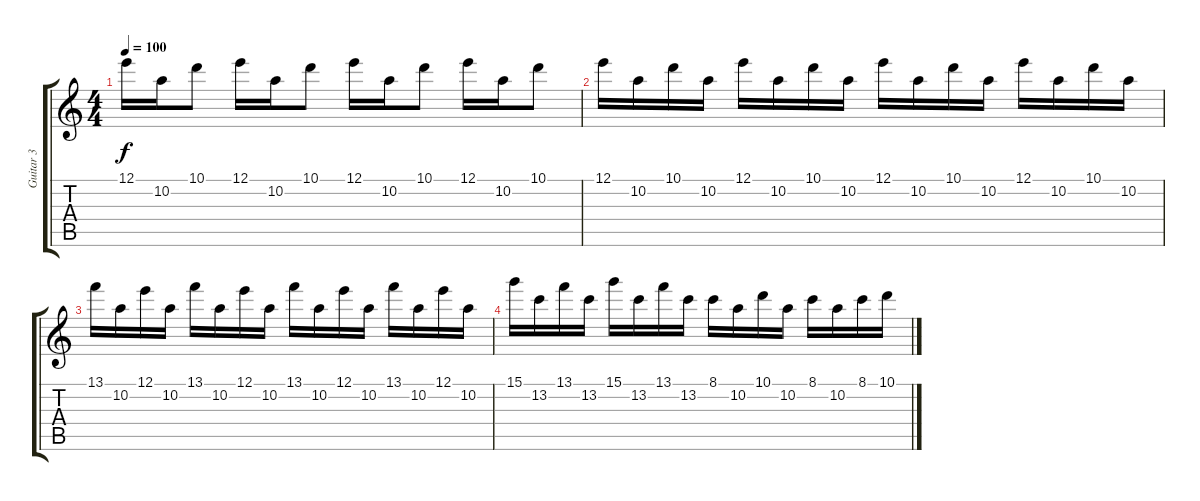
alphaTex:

\track ("Guitar 3" "Guitar 3") {instrument distortionguitar}
\staff {score tabs}
\tuning (E4 B3 G3 D3 A2 E2) {hide}
\ts (4 4)
\tempo 100
\clef g2
\ks c
12.1.16{dy f} 10.2.16 10.1.8 12.1.16 10.2.16 10.1.8 12.1.16 10.2.16 10.1.8 12.1.16 10.2.16 10.1.8 |
12.1.16 10.2.16 10.1.16 10.2.16 12.1.16 10.2.16 10.1.16 10.2.16 12.1.16 10.2.16 10.1.16 10.2.16 12.1.16 10.2.16 10.1.16 10.2.16 |
13.1.16 10.2.16 12.1.16 10.2.16 13.1.16 10.2.16 12.1.16 10.2.16 13.1.16 10.2.16 12.1.16 10.2.16 13.1.16 10.2.16 12.1.16 10.2.16 |
15.1.16 13.2.16 13.1.16 13.2.16 15.1.16 13.2.16 13.1.16 13.2.16 8.1.16 10.2.16 10.1.16 10.2.16 8.1.16 10.2.16 8.1.16 10.1.16
